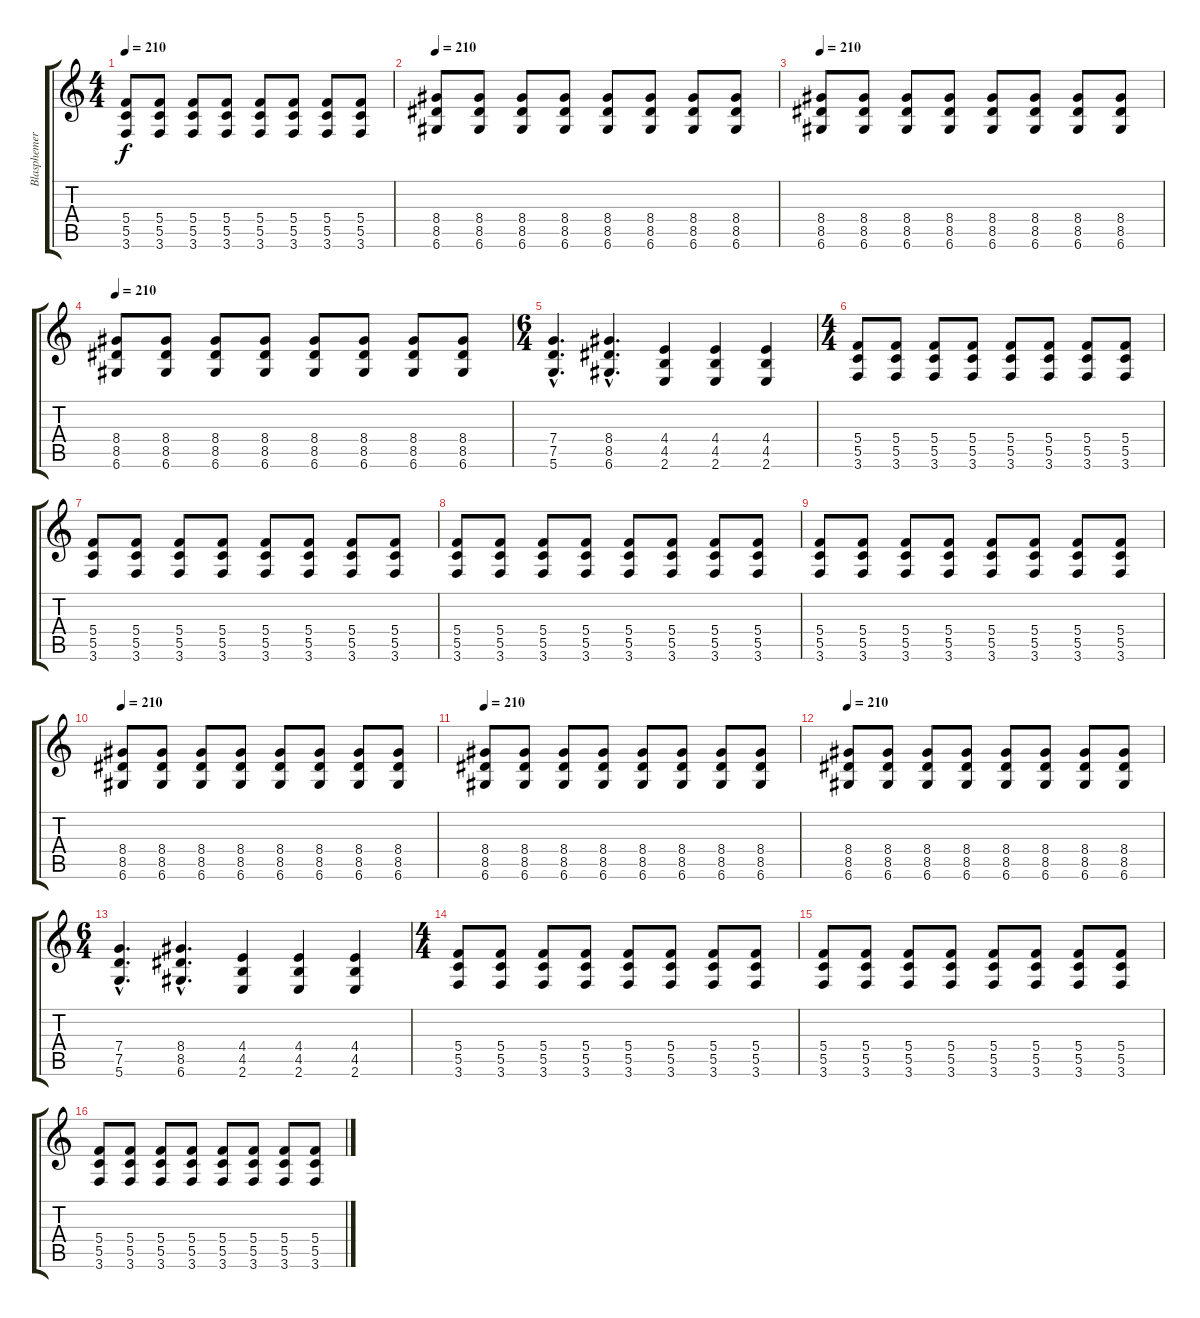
\track ("Blasphemer" "Blasphemer") {instrument overdrivenguitar}
\staff {score tabs}
\tuning (D4 A3 F3 C3 G2 D2) {hide}
\ts (4 4)
\tempo 210
\clef g2
\ks c
(5.4 5.5 3.6).8{dy f} (5.4 5.5 3.6).8 (5.4 5.5 3.6).8 (5.4 5.5 3.6).8 (5.4 5.5 3.6).8 (5.4 5.5 3.6).8 (5.4 5.5 3.6).8 (5.4 5.5 3.6).8 |
\tempo 210
(8.4 8.5 6.6).8 (8.4 8.5 6.6).8 (8.4 8.5 6.6).8 (8.4 8.5 6.6).8 (8.4 8.5 6.6).8 (8.4 8.5 6.6).8 (8.4 8.5 6.6).8 (8.4 8.5 6.6).8 |
\tempo 210
(8.4 8.5 6.6).8 (8.4 8.5 6.6).8 (8.4 8.5 6.6).8 (8.4 8.5 6.6).8 (8.4 8.5 6.6).8 (8.4 8.5 6.6).8 (8.4 8.5 6.6).8 (8.4 8.5 6.6).8 |
\tempo 210
(8.4 8.5 6.6).8 (8.4 8.5 6.6).8 (8.4 8.5 6.6).8 (8.4 8.5 6.6).8 (8.4 8.5 6.6).8 (8.4 8.5 6.6).8 (8.4 8.5 6.6).8 (8.4 8.5 6.6).8 |
\ts (6 4)
(7.4{hac} 7.5{hac} 5.6{hac}).4{d} (8.4{hac} 8.5{hac} 6.6{hac}).4{d} (4.4 4.5 2.6).4 (4.4 4.5 2.6).4 (4.4 4.5 2.6).4 |
\ts (4 4)
(5.4 5.5 3.6).8 (5.4 5.5 3.6).8 (5.4 5.5 3.6).8 (5.4 5.5 3.6).8 (5.4 5.5 3.6).8 (5.4 5.5 3.6).8 (5.4 5.5 3.6).8 (5.4 5.5 3.6).8 |
(5.4 5.5 3.6).8 (5.4 5.5 3.6).8 (5.4 5.5 3.6).8 (5.4 5.5 3.6).8 (5.4 5.5 3.6).8 (5.4 5.5 3.6).8 (5.4 5.5 3.6).8 (5.4 5.5 3.6).8 |
(5.4 5.5 3.6).8 (5.4 5.5 3.6).8 (5.4 5.5 3.6).8 (5.4 5.5 3.6).8 (5.4 5.5 3.6).8 (5.4 5.5 3.6).8 (5.4 5.5 3.6).8 (5.4 5.5 3.6).8 |
(5.4 5.5 3.6).8 (5.4 5.5 3.6).8 (5.4 5.5 3.6).8 (5.4 5.5 3.6).8 (5.4 5.5 3.6).8 (5.4 5.5 3.6).8 (5.4 5.5 3.6).8 (5.4 5.5 3.6).8 |
\tempo 210
(8.4 8.5 6.6).8 (8.4 8.5 6.6).8 (8.4 8.5 6.6).8 (8.4 8.5 6.6).8 (8.4 8.5 6.6).8 (8.4 8.5 6.6).8 (8.4 8.5 6.6).8 (8.4 8.5 6.6).8 |
\tempo 210
(8.4 8.5 6.6).8 (8.4 8.5 6.6).8 (8.4 8.5 6.6).8 (8.4 8.5 6.6).8 (8.4 8.5 6.6).8 (8.4 8.5 6.6).8 (8.4 8.5 6.6).8 (8.4 8.5 6.6).8 |
\tempo 210
(8.4 8.5 6.6).8 (8.4 8.5 6.6).8 (8.4 8.5 6.6).8 (8.4 8.5 6.6).8 (8.4 8.5 6.6).8 (8.4 8.5 6.6).8 (8.4 8.5 6.6).8 (8.4 8.5 6.6).8 |
\ts (6 4)
(7.4{hac} 7.5{hac} 5.6{hac}).4{d} (8.4{hac} 8.5{hac} 6.6{hac}).4{d} (4.4 4.5 2.6).4 (4.4 4.5 2.6).4 (4.4 4.5 2.6).4 |
\ts (4 4)
(5.4 5.5 3.6).8 (5.4 5.5 3.6).8 (5.4 5.5 3.6).8 (5.4 5.5 3.6).8 (5.4 5.5 3.6).8 (5.4 5.5 3.6).8 (5.4 5.5 3.6).8 (5.4 5.5 3.6).8 |
(5.4 5.5 3.6).8 (5.4 5.5 3.6).8 (5.4 5.5 3.6).8 (5.4 5.5 3.6).8 (5.4 5.5 3.6).8 (5.4 5.5 3.6).8 (5.4 5.5 3.6).8 (5.4 5.5 3.6).8 |
(5.4 5.5 3.6).8 (5.4 5.5 3.6).8 (5.4 5.5 3.6).8 (5.4 5.5 3.6).8 (5.4 5.5 3.6).8 (5.4 5.5 3.6).8 (5.4 5.5 3.6).8 (5.4 5.5 3.6).8
